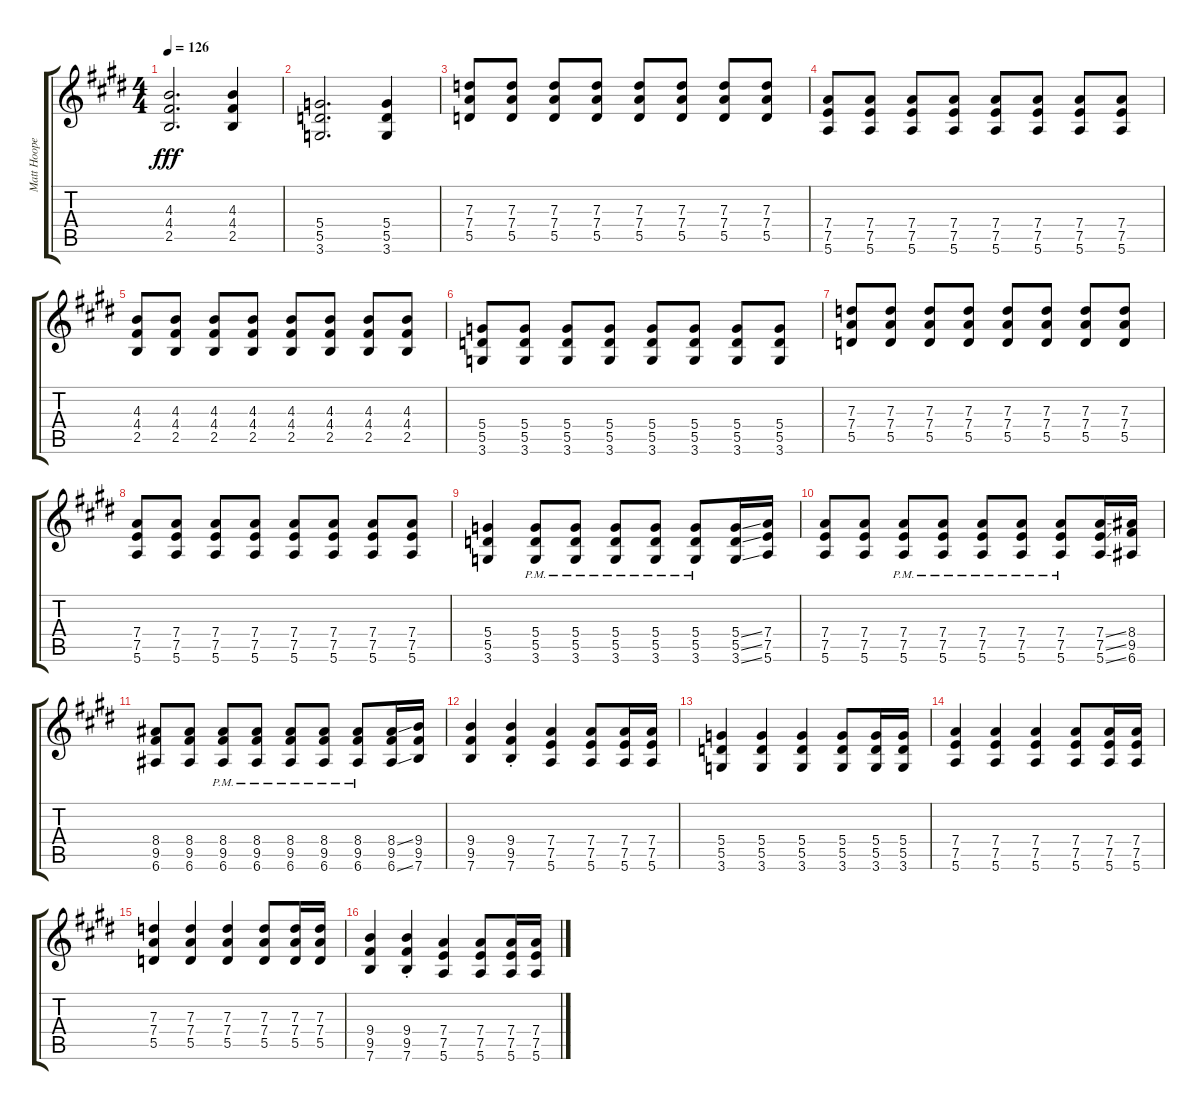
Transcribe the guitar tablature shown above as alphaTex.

\track ("Matt Hoopes" "Matt Hoope") {instrument distortionguitar}
\staff {score tabs}
\tuning (E4 B3 G3 D3 A2 E2) {hide}
\ts (4 4)
\tempo 126
\clef g2
\ks e
(4.3 4.4 2.5).2{d dy fff} (4.3 4.4 2.5).4 |
\ks c#minor
(5.4 5.5 3.6).2{d} (5.4 5.5 3.6).4 |
(7.3 7.4 5.5).8 (7.3 7.4 5.5).8 (7.3 7.4 5.5).8 (7.3 7.4 5.5).8 (7.3 7.4 5.5).8 (7.3 7.4 5.5).8 (7.3 7.4 5.5).8 (7.3 7.4 5.5).8 |
(7.4 7.5 5.6).8 (7.4 7.5 5.6).8 (7.4 7.5 5.6).8 (7.4 7.5 5.6).8 (7.4 7.5 5.6).8 (7.4 7.5 5.6).8 (7.4 7.5 5.6).8 (7.4 7.5 5.6).8 |
\ks e
(4.3 4.4 2.5).8 (4.3 4.4 2.5).8 (4.3 4.4 2.5).8 (4.3 4.4 2.5).8 (4.3 4.4 2.5).8 (4.3 4.4 2.5).8 (4.3 4.4 2.5).8 (4.3 4.4 2.5).8 |
\ks c#minor
(5.4 5.5 3.6).8 (5.4 5.5 3.6).8 (5.4 5.5 3.6).8 (5.4 5.5 3.6).8 (5.4 5.5 3.6).8 (5.4 5.5 3.6).8 (5.4 5.5 3.6).8 (5.4 5.5 3.6).8 |
(7.3 7.4 5.5).8 (7.3 7.4 5.5).8 (7.3 7.4 5.5).8 (7.3 7.4 5.5).8 (7.3 7.4 5.5).8 (7.3 7.4 5.5).8 (7.3 7.4 5.5).8 (7.3 7.4 5.5).8 |
(7.4 7.5 5.6).8 (7.4 7.5 5.6).8 (7.4 7.5 5.6).8 (7.4 7.5 5.6).8 (7.4 7.5 5.6).8 (7.4 7.5 5.6).8 (7.4 7.5 5.6).8 (7.4 7.5 5.6).8 |
\ks e
(5.4 5.5 3.6).4 (5.4{pm} 5.5{pm} 3.6{pm}).8 (5.4{pm} 5.5{pm} 3.6{pm}).8 (5.4{pm} 5.5{pm} 3.6{pm}).8 (5.4{pm} 5.5{pm} 3.6{pm}).8 (5.4{pm} 5.5{pm} 3.6{pm}).8 (5.4{ss} 5.5{ss} 3.6{ss}).16 (7.4 7.5 5.6).16 |
\ks c#minor
(7.4 7.5 5.6).8 (7.4 7.5 5.6).8 (7.4{pm} 7.5{pm} 5.6{pm}).8 (7.4{pm} 7.5{pm} 5.6{pm}).8 (7.4{pm} 7.5{pm} 5.6{pm}).8 (7.4{pm} 7.5{pm} 5.6{pm}).8 (7.4{pm} 7.5{pm} 5.6{pm}).8 (7.4{ss} 7.5{ss} 5.6{ss}).16 (8.4 9.5 6.6).16 |
(8.4 9.5 6.6).8 (8.4 9.5 6.6).8 (8.4{pm} 9.5{pm} 6.6{pm}).8 (8.4{pm} 9.5{pm} 6.6{pm}).8 (8.4{pm} 9.5{pm} 6.6{pm}).8 (8.4{pm} 9.5{pm} 6.6{pm}).8 (8.4{pm} 9.5{pm} 6.6{pm}).8 (8.4{ss} 9.5 6.6{ss}).16 (9.4 9.5 7.6).16 |
(9.4 9.5 7.6).4 (9.4{st} 9.5{st} 7.6{st}).4 (7.4 7.5 5.6).4 (7.4 7.5 5.6).8 (7.4 7.5 5.6).16 (7.4 7.5 5.6).16 |
\ks e
(5.4 5.5 3.6).4 (5.4 5.5 3.6).4 (5.4 5.5 3.6).4 (5.4 5.5 3.6).8 (5.4 5.5 3.6).16 (5.4 5.5 3.6).16 |
\ks c#minor
(7.4 7.5 5.6).4 (7.4 7.5 5.6).4 (7.4 7.5 5.6).4 (7.4 7.5 5.6).8 (7.4 7.5 5.6).16 (7.4 7.5 5.6).16 |
(7.3 7.4 5.5).4 (7.3 7.4 5.5).4 (7.3 7.4 5.5).4 (7.3 7.4 5.5).8 (7.3 7.4 5.5).16 (7.3 7.4 5.5).16 |
(9.4 9.5 7.6).4 (9.4{st} 9.5{st} 7.6{st}).4 (7.4 7.5 5.6).4 (7.4 7.5 5.6).8 (7.4 7.5 5.6).16 (7.4 7.5 5.6).16
